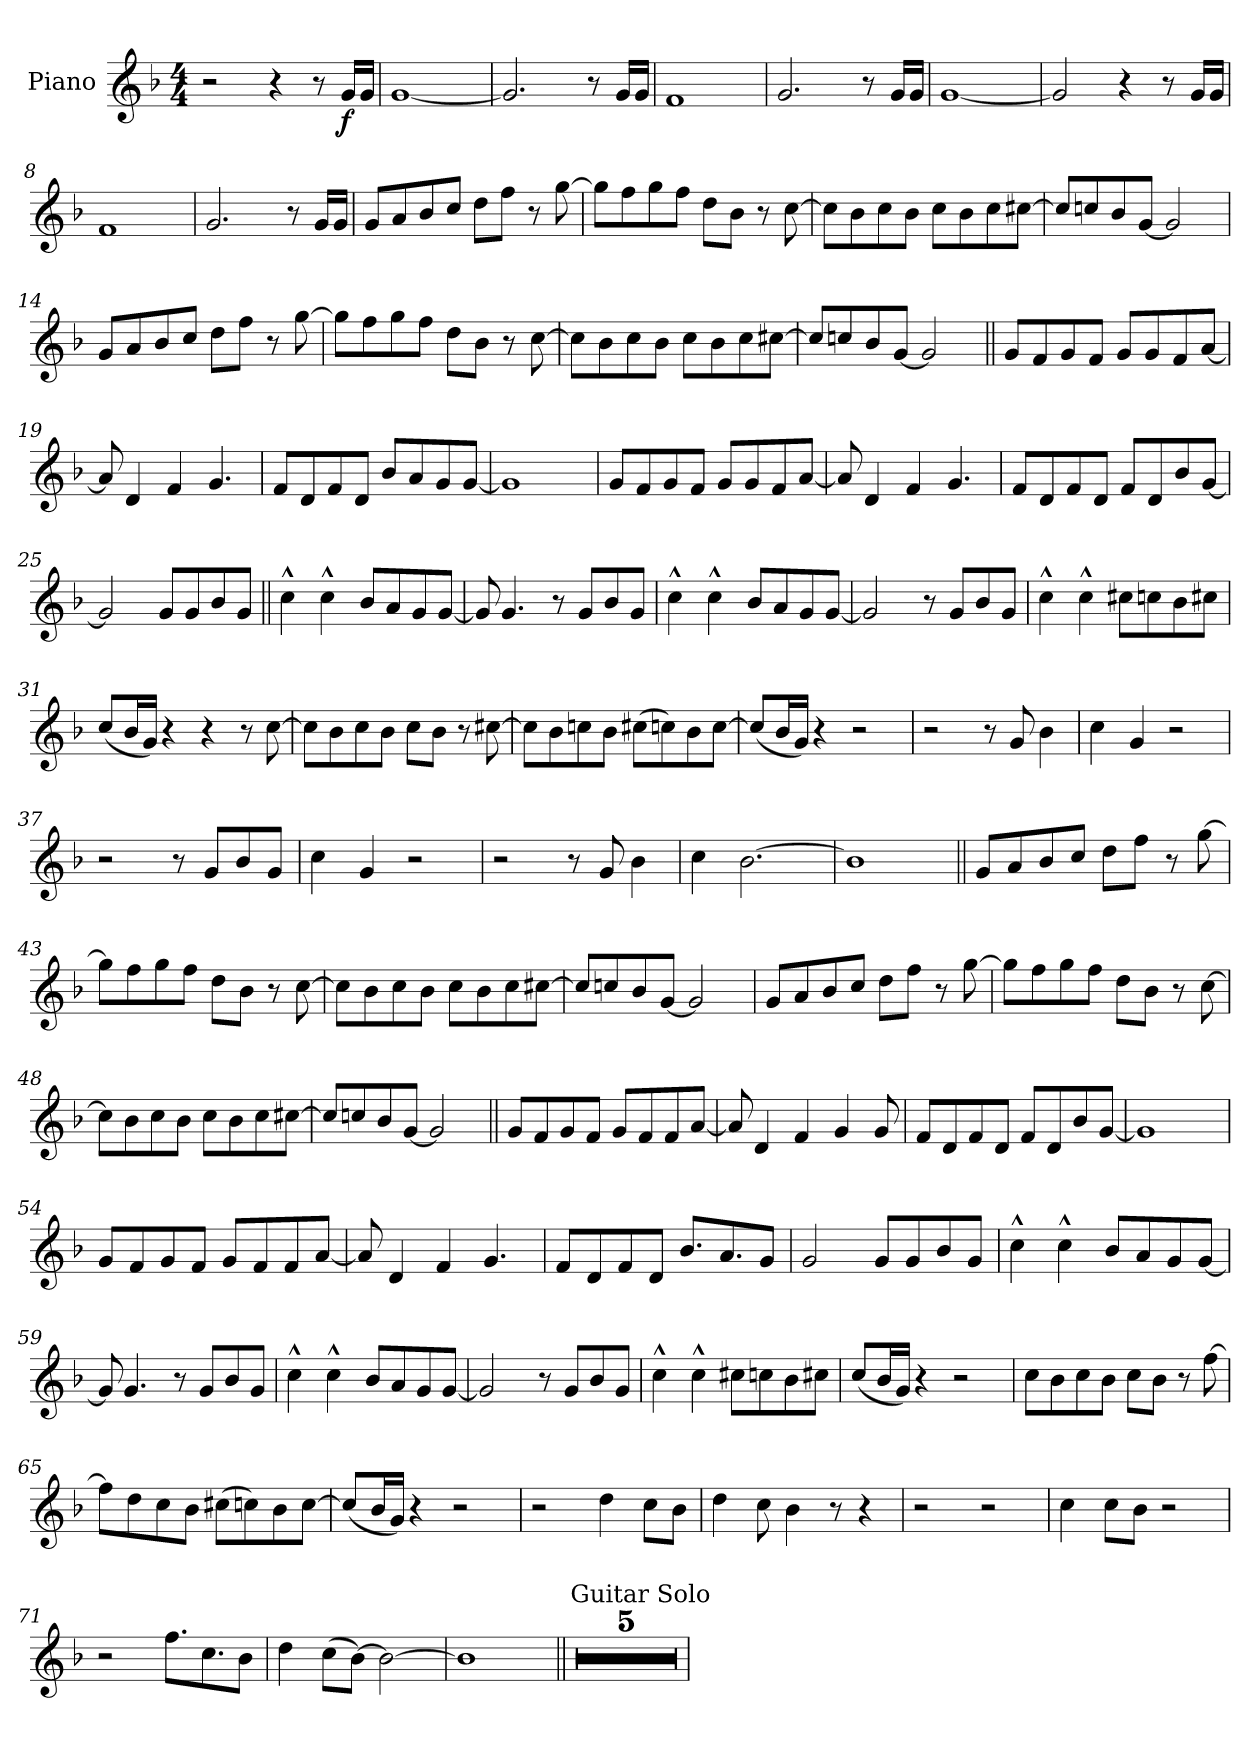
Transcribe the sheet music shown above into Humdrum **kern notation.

**kern	**dynam
*part1	*part1
*staff1	*staff1
*I"Piano	*
*I'Pno.	*
*clefG2	*
*k[b-]	*
*M4/4	*
*MM150	*
=1	=1
2r	.
4r	.
8r	.
!	!LO:DY:b
16g!LL	f
16g!JJ	.
=2	=2
[1g!	.
=3	=3
2.g!]	.
8r	.
16g!LL	.
16g!JJ	.
=4	=4
1f!	.
=5	=5
2.g!	.
8r	.
16g!LL	.
16g!JJ	.
=6	=6
[1g!	.
=7	=7
2g!]	.
4r	.
8r	.
16g!LL	.
16g!JJ	.
=8	=8
1f!	.
=9	=9
2.g!	.
8r	.
16g!LL	.
16g!JJ	.
=10	=10
8gL	.
8a	.
8b-	.
8ccJ	.
8ddL	.
8ffJ	.
8r	.
[8gg	.
=11	=11
8ggL]	.
8ff	.
8gg	.
8ffJ	.
8ddL	.
8b-J	.
8r	.
[8cc	.
=12	=12
8ccL]	.
8b-	.
8cc	.
8b-J	.
8ccL	.
8b-	.
8cc	.
[8cc#XJ	.
=13	=13
8cc#L]	.
8ccn	.
8b-	.
[8gJ	.
2g]	.
=14	=14
8gL	.
8a	.
8b-	.
8ccJ	.
8ddL	.
8ffJ	.
8r	.
[8gg	.
=15	=15
8ggL]	.
8ff	.
8gg	.
8ffJ	.
8ddL	.
8b-J	.
8r	.
[8cc	.
=16	=16
8ccL]	.
8b-	.
8cc	.
8b-J	.
8ccL	.
8b-	.
8cc	.
[8cc#XJ	.
=17	=17
8cc#L]	.
8ccn	.
8b-	.
[8gJ	.
2g]	.
=18||	=18||
8gL	.
8f	.
8g	.
8fJ	.
8gL	.
8g	.
8f	.
[8aJ	.
=19	=19
8a]	.
4d	.
4f	.
4.g	.
=20	=20
8fL	.
8d	.
8f	.
8dJ	.
8b-L	.
8a	.
8g	.
[8gJ	.
=21	=21
1g]	.
=22	=22
8gL	.
8f	.
8g	.
8fJ	.
8gL	.
8g	.
8f	.
[8aJ	.
=23	=23
8a]	.
4d	.
4f	.
4.g	.
=24	=24
8fL	.
8d	.
8f	.
8dJ	.
8fL	.
8d	.
8b-	.
[8gJ	.
=25	=25
2g]	.
8gL	.
8g	.
8b-	.
8gJ	.
=26||	=26||
4cc^^	.
4cc^^	.
8b-L	.
8a	.
8g	.
[8gJ	.
=27	=27
8g]	.
4.g	.
8r	.
8gL	.
8b-	.
8gJ	.
=28	=28
4cc^^	.
4cc^^	.
8b-L	.
8a	.
8g	.
[8gJ	.
=29	=29
2g]	.
8r	.
8gL	.
8b-	.
8gJ	.
=30	=30
4cc^^	.
4cc^^	.
8cc#XL	.
8ccn	.
8b-	.
8cc#XJ	.
=31	=31
(8ccL	.
16b-L	.
16gJJ)	.
4r	.
4r	.
8r	.
[8cc	.
=32	=32
8ccL]	.
8b-	.
8cc	.
8b-J	.
8ccL	.
8b-J	.
8r	.
[8cc#X	.
=33	=33
8cc#L]	.
8b-	.
8ccn	.
8b-J	.
(8cc#XL	.
8ccn)	.
8b-	.
[8ccJ	.
=34	=34
(8ccL]	.
16b-L	.
16gJJ)	.
4r	.
2r	.
=35	=35
2r	.
8r	.
8g	.
4b-	.
=36	=36
4cc	.
4g	.
2r	.
=37	=37
2r	.
8r	.
8gL	.
8b-	.
8gJ	.
=38	=38
4cc	.
4g	.
2r	.
=39	=39
2r	.
8r	.
8g	.
4b-	.
=40	=40
4cc	.
[2.b-	.
=41	=41
1b-]	.
=42||	=42||
8gL	.
8a	.
8b-	.
8ccJ	.
8ddL	.
8ffJ	.
8r	.
[8gg	.
=43	=43
8ggL]	.
8ff	.
8gg	.
8ffJ	.
8ddL	.
8b-J	.
8r	.
[8cc	.
=44	=44
8ccL]	.
8b-	.
8cc	.
8b-J	.
8ccL	.
8b-	.
8cc	.
[8cc#XJ	.
=45	=45
8cc#L]	.
8ccn	.
8b-	.
[8gJ	.
2g]	.
=46	=46
8gL	.
8a	.
8b-	.
8ccJ	.
8ddL	.
8ffJ	.
8r	.
[8gg	.
=47	=47
8ggL]	.
8ff	.
8gg	.
8ffJ	.
8ddL	.
8b-J	.
8r	.
[8cc	.
=48	=48
8ccL]	.
8b-	.
8cc	.
8b-J	.
8ccL	.
8b-	.
8cc	.
[8cc#XJ	.
=49	=49
8cc#L]	.
8ccn	.
8b-	.
[8gJ	.
2g]	.
=50||	=50||
8gL	.
8f	.
8g	.
8fJ	.
8gL	.
8f	.
8f	.
[8aJ	.
=51	=51
8a]	.
4d	.
4f	.
4g	.
8g	.
=52	=52
8fL	.
8d	.
8f	.
8dJ	.
8fL	.
8d	.
8b-	.
[8gJ	.
=53	=53
1g]	.
=54	=54
8gL	.
8f	.
8g	.
8fJ	.
8gL	.
8f	.
8f	.
[8aJ	.
=55	=55
8a]	.
4d	.
4f	.
4.g	.
=56	=56
8fL	.
8d	.
8f	.
8dJ	.
8.b-L	.
8.a	.
8gJ	.
=57	=57
2g	.
8gL	.
8g	.
8b-	.
8gJ	.
=58	=58
4cc^^	.
4cc^^	.
8b-L	.
8a	.
8g	.
[8gJ	.
=59	=59
8g]	.
4.g	.
8r	.
8gL	.
8b-	.
8gJ	.
=60	=60
4cc^^	.
4cc^^	.
8b-L	.
8a	.
8g	.
[8gJ	.
=61	=61
2g]	.
8r	.
8gL	.
8b-	.
8gJ	.
=62	=62
4cc^^	.
4cc^^	.
8cc#XL	.
8ccn	.
8b-	.
8cc#XJ	.
=63	=63
(8ccL	.
16b-L	.
16gJJ)	.
4r	.
2r	.
=64	=64
8ccL	.
8b-	.
8cc	.
8b-J	.
8ccL	.
8b-J	.
8r	.
[8ff	.
=65	=65
8ffL]	.
8dd	.
8cc	.
8b-J	.
(8cc#XL	.
8ccn)	.
8b-	.
[8ccJ	.
=66	=66
(8ccL]	.
16b-L	.
16gJJ)	.
4r	.
2r	.
=67	=67
2r	.
4dd	.
8ccL	.
8b-J	.
=68	=68
4dd	.
8cc	.
4b-	.
8r	.
4r	.
=69	=69
2r	.
2r	.
=70	=70
4cc	.
8ccL	.
8b-J	.
2r	.
=71	=71
2r	.
8.ffL	.
8.cc	.
8b-J	.
=72	=72
4dd	.
(8ccL	.
[8b-J)	.
2b-_	.
=73	=73
1b-]	.
=74||	=74||
!LO:TX:a:t=Guitar Solo	!
1r	.
=75	=75
1r	.
=76	=76
1r	.
=77	=77
1r	.
=78	=78
1r	.
=	=
*-	*-
